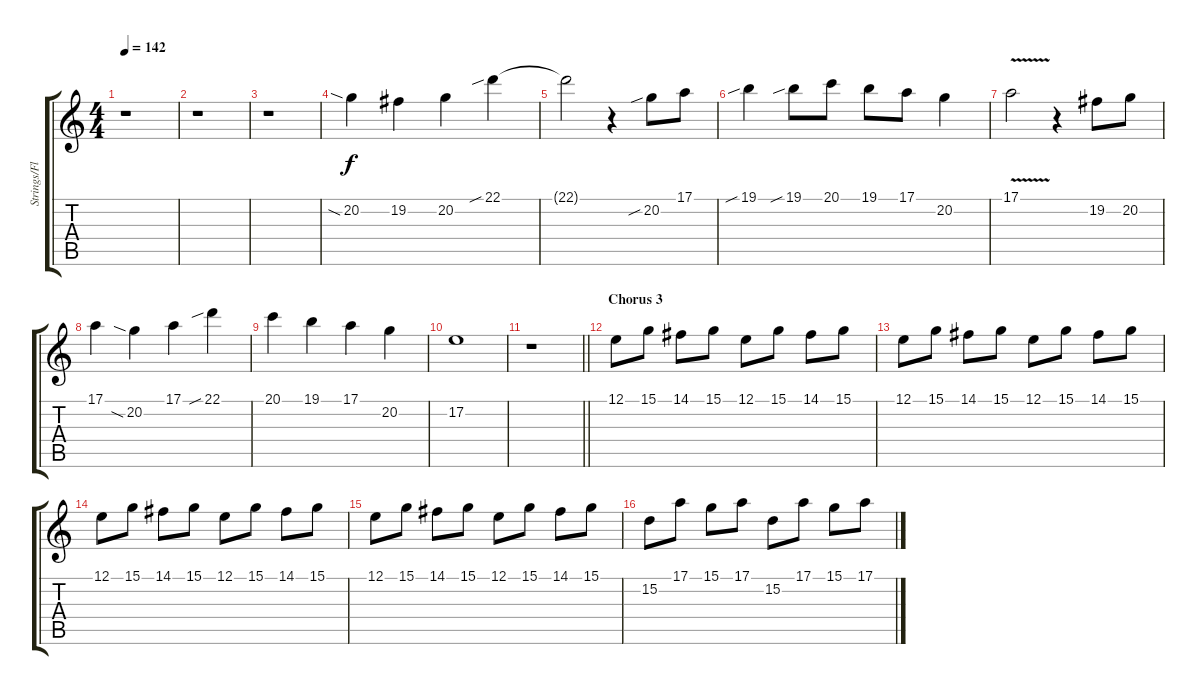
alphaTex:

\track ("Strings/Flute" "Strings/Fl") {instrument electricgrandpiano}
\staff {score tabs}
\tuning (E4 B3 G3 D3 A2 E2) {hide}
\ts (4 4)
\tempo 142
\clef g2
\ks c
r.1{dy f} |
r.1 |
r.1 |
20.2{sia}.4{volume 8 instrument flute} 19.2.4 20.2.4 22.1{sib}.4 |
22.1{t}.2 r.4 20.2{sib}.8 17.1.8 |
19.1{sib}.4 19.1{sib}.8 20.1.8 19.1.8 17.1.8 20.2.4 |
17.1{v}.2 r.4 19.2.8 20.2.8 |
17.1.4 20.2{sia}.4 17.1.4 22.1{sib}.4 |
20.1.4 19.1.4 17.1.4 20.2.4 |
17.2.1 |
\barLineRight lightlight
r.1 |
\section ("" "Chorus 3")
12.1.8{volume 13 instrument stringensemble1} 15.1.8 14.1.8 15.1.8 12.1.8 15.1.8 14.1.8 15.1.8 |
12.1.8 15.1.8 14.1.8 15.1.8 12.1.8 15.1.8 14.1.8 15.1.8 |
12.1.8 15.1.8 14.1.8 15.1.8 12.1.8 15.1.8 14.1.8 15.1.8 |
12.1.8 15.1.8 14.1.8 15.1.8 12.1.8 15.1.8 14.1.8 15.1.8 |
15.2.8 17.1.8 15.1.8 17.1.8 15.2.8 17.1.8 15.1.8 17.1.8
